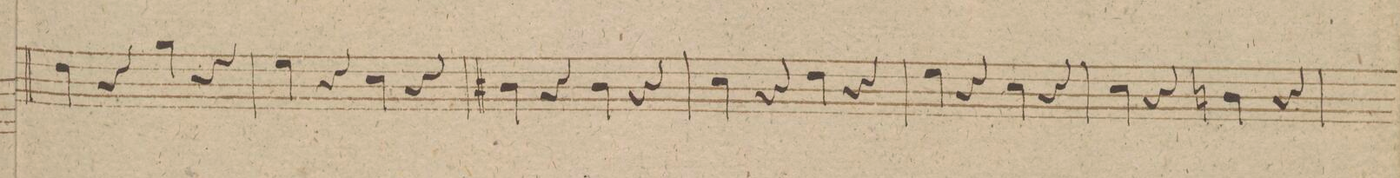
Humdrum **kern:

**kern
*I"Organo.
*clefF4
*k[f#]
*met(c|)
*M2/2
4F#\
4r
4B\
4r
=258
4G\
4r
4E\
4r
=259
4D#X\
4r
4D#\
4r
=260
4E\
4r
4F#\
4r
=261
4G\
4r
4E\
4r
=262
4E\
4r
4Dn\
4r
=263
*-
